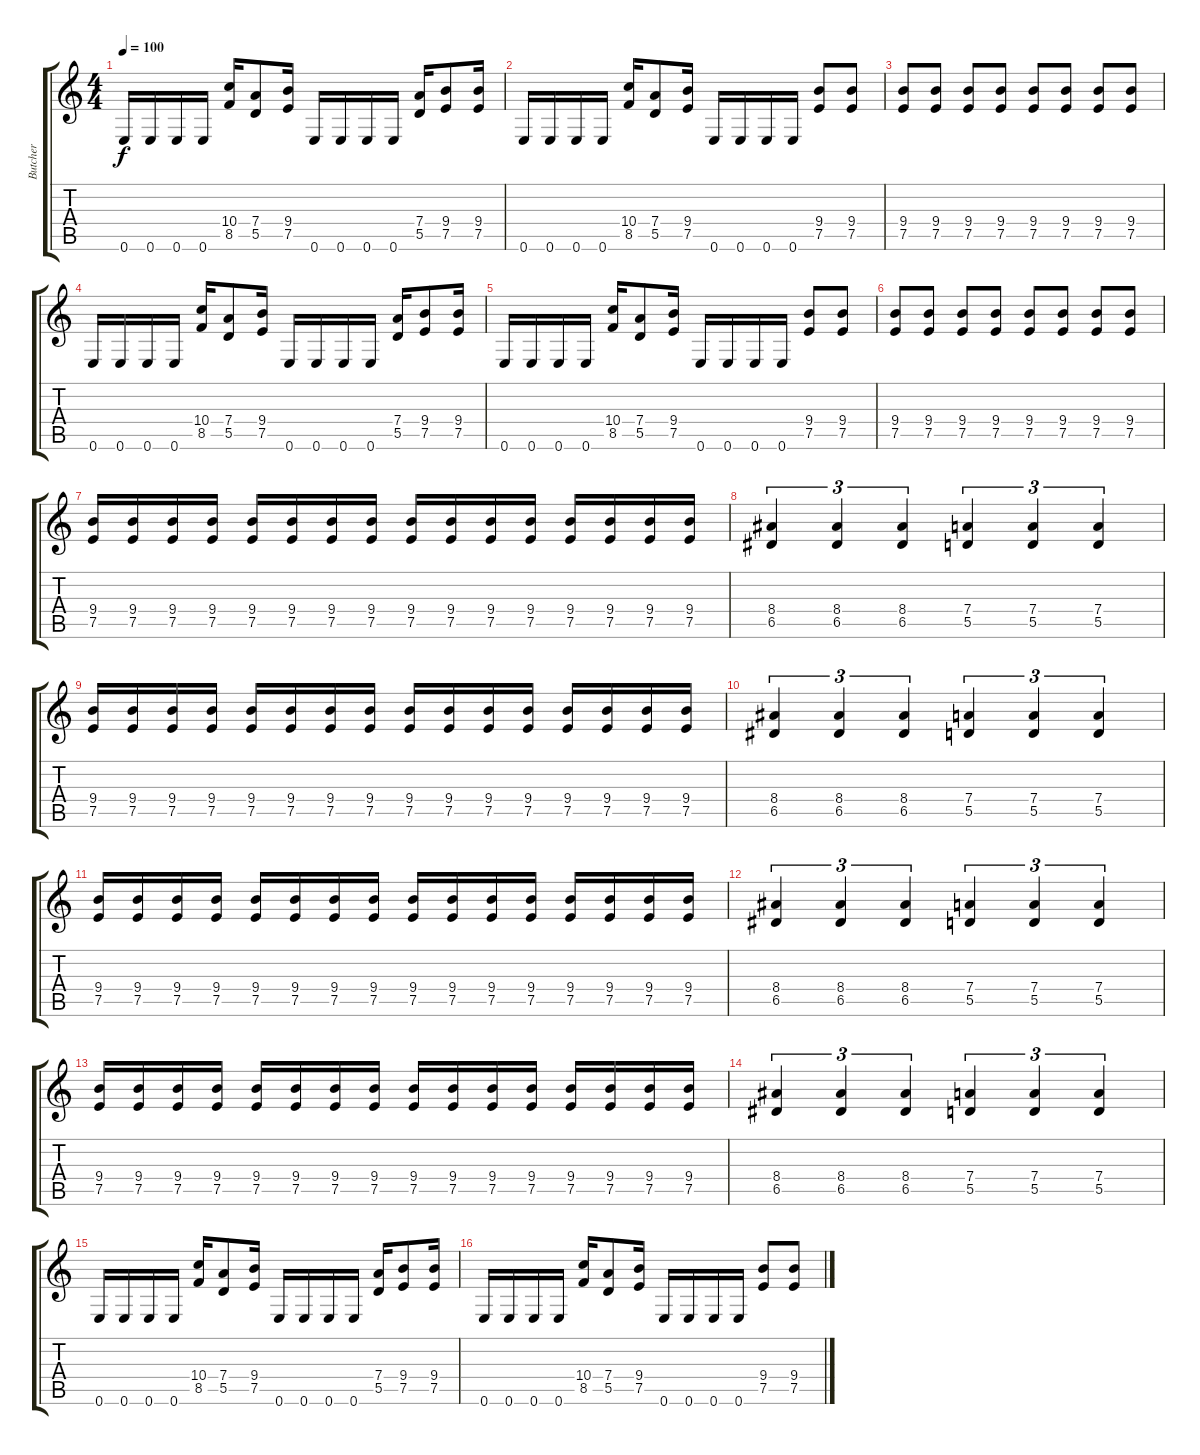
\track ("Butcher " "Butcher ") {instrument distortionguitar}
\staff {score tabs}
\tuning (E4 B3 G3 D3 A2 E2) {hide}
\ts (4 4)
\tempo 100
\clef g2
\ks c
0.6.16{dy f} 0.6.16 0.6.16 0.6.16 (10.4 8.5).16 (7.4 5.5).8 (9.4 7.5).16 0.6.16 0.6.16 0.6.16 0.6.16 (7.4 5.5).16 (9.4 7.5).8 (9.4 7.5).16 |
0.6.16 0.6.16 0.6.16 0.6.16 (10.4 8.5).16 (7.4 5.5).8 (9.4 7.5).16 0.6.16 0.6.16 0.6.16 0.6.16 (9.4 7.5).8 (9.4 7.5).8 |
(9.4 7.5).8 (9.4 7.5).8 (9.4 7.5).8 (9.4 7.5).8 (9.4 7.5).8 (9.4 7.5).8 (9.4 7.5).8 (9.4 7.5).8 |
0.6.16 0.6.16 0.6.16 0.6.16 (10.4 8.5).16 (7.4 5.5).8 (9.4 7.5).16 0.6.16 0.6.16 0.6.16 0.6.16 (7.4 5.5).16 (9.4 7.5).8 (9.4 7.5).16 |
0.6.16 0.6.16 0.6.16 0.6.16 (10.4 8.5).16 (7.4 5.5).8 (9.4 7.5).16 0.6.16 0.6.16 0.6.16 0.6.16 (9.4 7.5).8 (9.4 7.5).8 |
(9.4 7.5).8 (9.4 7.5).8 (9.4 7.5).8 (9.4 7.5).8 (9.4 7.5).8 (9.4 7.5).8 (9.4 7.5).8 (9.4 7.5).8 |
(9.4 7.5).16 (9.4 7.5).16 (9.4 7.5).16 (9.4 7.5).16 (9.4 7.5).16 (9.4 7.5).16 (9.4 7.5).16 (9.4 7.5).16 (9.4 7.5).16 (9.4 7.5).16 (9.4 7.5).16 (9.4 7.5).16 (9.4 7.5).16 (9.4 7.5).16 (9.4 7.5).16 (9.4 7.5).16 |
(8.4 6.5).4{tu (3 2)} (8.4 6.5).4{tu (3 2)} (8.4 6.5).4{tu (3 2)} (7.4 5.5).4{tu (3 2)} (7.4 5.5).4{tu (3 2)} (7.4 5.5).4{tu (3 2)} |
(9.4 7.5).16 (9.4 7.5).16 (9.4 7.5).16 (9.4 7.5).16 (9.4 7.5).16 (9.4 7.5).16 (9.4 7.5).16 (9.4 7.5).16 (9.4 7.5).16 (9.4 7.5).16 (9.4 7.5).16 (9.4 7.5).16 (9.4 7.5).16 (9.4 7.5).16 (9.4 7.5).16 (9.4 7.5).16 |
(8.4 6.5).4{tu (3 2)} (8.4 6.5).4{tu (3 2)} (8.4 6.5).4{tu (3 2)} (7.4 5.5).4{tu (3 2)} (7.4 5.5).4{tu (3 2)} (7.4 5.5).4{tu (3 2)} |
(9.4 7.5).16 (9.4 7.5).16 (9.4 7.5).16 (9.4 7.5).16 (9.4 7.5).16 (9.4 7.5).16 (9.4 7.5).16 (9.4 7.5).16 (9.4 7.5).16 (9.4 7.5).16 (9.4 7.5).16 (9.4 7.5).16 (9.4 7.5).16 (9.4 7.5).16 (9.4 7.5).16 (9.4 7.5).16 |
(8.4 6.5).4{tu (3 2)} (8.4 6.5).4{tu (3 2)} (8.4 6.5).4{tu (3 2)} (7.4 5.5).4{tu (3 2)} (7.4 5.5).4{tu (3 2)} (7.4 5.5).4{tu (3 2)} |
(9.4 7.5).16 (9.4 7.5).16 (9.4 7.5).16 (9.4 7.5).16 (9.4 7.5).16 (9.4 7.5).16 (9.4 7.5).16 (9.4 7.5).16 (9.4 7.5).16 (9.4 7.5).16 (9.4 7.5).16 (9.4 7.5).16 (9.4 7.5).16 (9.4 7.5).16 (9.4 7.5).16 (9.4 7.5).16 |
(8.4 6.5).4{tu (3 2)} (8.4 6.5).4{tu (3 2)} (8.4 6.5).4{tu (3 2)} (7.4 5.5).4{tu (3 2)} (7.4 5.5).4{tu (3 2)} (7.4 5.5).4{tu (3 2)} |
0.6.16 0.6.16 0.6.16 0.6.16 (10.4 8.5).16 (7.4 5.5).8 (9.4 7.5).16 0.6.16 0.6.16 0.6.16 0.6.16 (7.4 5.5).16 (9.4 7.5).8 (9.4 7.5).16 |
0.6.16 0.6.16 0.6.16 0.6.16 (10.4 8.5).16 (7.4 5.5).8 (9.4 7.5).16 0.6.16 0.6.16 0.6.16 0.6.16 (9.4 7.5).8 (9.4 7.5).8
